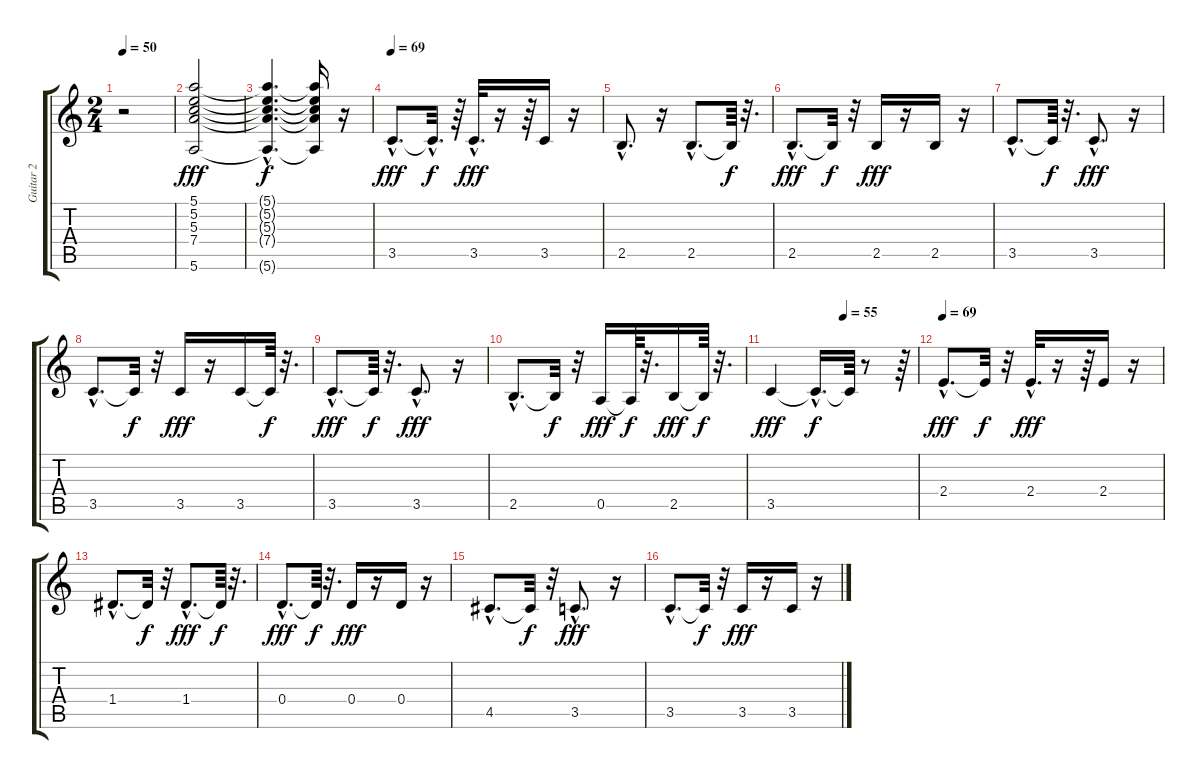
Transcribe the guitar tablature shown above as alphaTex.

\track ("Guitar 2" "Guitar 2") {instrument acousticguitarnylon}
\staff {score tabs}
\tuning (E4 B3 G3 D3 A2 E2) {hide}
\ts (2 4)
\tempo 50
\clef g2
\ks c
r.2{dy fff instrument acousticguitarnylon} |
(5.1 5.2 5.3 7.4 5.6).2{volume 12 instrument acousticguitarnylon} |
(5.1{hac t} 5.2{hac t} 5.3{hac t} 7.4{hac t} 5.6{hac t}).4{d dy f} (5.1{t} 5.2{t} 5.3{t} 7.4{t} 5.6{t}).16 r.16 |
\tempo 69
3.5{hac}.8{d dy fff} 3.5{hac t}.32{d dy f} r.64 3.5{hac}.32{d dy fff} r.16 r.64 3.5.16 r.16 |
2.5{hac}.8{d} r.16 2.5{hac}.8{d} 2.5{t}.64{dy f} r.32{d} |
2.5{hac}.8{d dy fff} 2.5{t}.32{dy f} r.32 2.5.16{dy fff} r.16 2.5.16 r.16 |
3.5{hac}.8{d} 3.5{t}.64{dy f} r.32{d} 3.5{hac}.8{d dy fff} r.16 |
3.5{hac}.8{d} 3.5{t}.32{dy f} r.32 3.5.16{dy fff} r.16 3.5.16 3.5{t}.64{dy f} r.32{d} |
3.5{hac}.8{d dy fff} 3.5{t}.64{dy f} r.32{d} 3.5{hac}.8{d dy fff} r.16 |
2.5{hac}.8{d} 2.5{t}.32{dy f} r.32 0.5.16{dy fff} 0.5{t}.64{dy f} r.32{d} 2.5.16{dy fff} 2.5{t}.64{dy f} r.32{d} |
\tempo (55 0.5)
3.5.4{dy fff} 3.5{hac t}.16{d dy f} 3.5{t}.64 r.8 r.64 |
\tempo 69
2.4{hac}.8{d dy fff} 2.4{t}.32{dy f} r.32 2.4{hac}.32{d dy fff} r.16 r.64 2.4.16 r.16 |
1.4{hac}.8{d} 1.4{t}.32{dy f} r.32 1.4{hac}.8{d dy fff} 1.4{t}.64{dy f} r.32{d} |
0.4{hac}.8{d dy fff} 0.4{t}.64{dy f} r.32{d} 0.4.16{dy fff} r.16 0.4.16 r.16 |
4.5{hac}.8{d} 4.5{t}.32{dy f} r.32 3.5{hac}.8{d dy fff} r.16 |
3.5{hac}.8{d} 3.5{t}.32{dy f} r.32 3.5.16{dy fff} r.16 3.5.16 r.16
